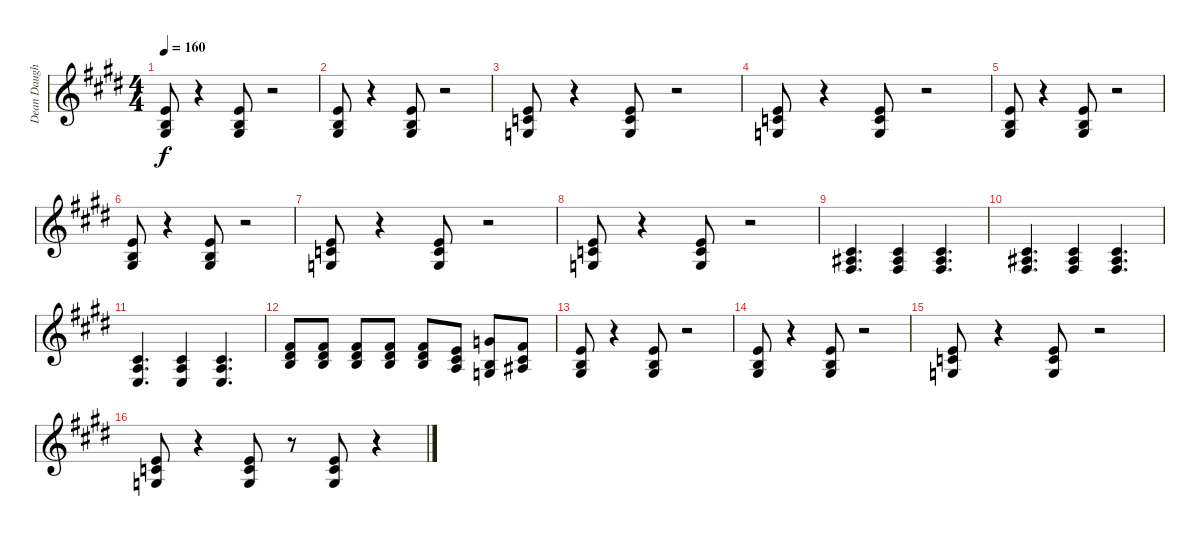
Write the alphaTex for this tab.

\track ("Dean Daughtry Keyboards RH" "Dean Daugh") {instrument honkytonkpiano}
\staff {score}
\tuning (E4 B3 G3 D3 A2 E2) {hide}
\ts (4 4)
\tempo 160
\clef g2
\ks e
(0.1 0.2 1.3).8{dy f} r.4 (0.1 0.2 1.3).8 r.2 |
(0.1 0.2 1.3).8 r.4 (0.1 0.2 1.3).8 r.2 |
(0.1 1.2 0.3).8 r.4 (0.1 1.2 0.3).8 r.2 |
(0.1 1.2 0.3).8 r.4 (0.1 1.2 0.3).8 r.2 |
(0.1 0.2 1.3).8 r.4 (0.1 0.2 1.3).8 r.2 |
(0.1 0.2 1.3).8 r.4 (0.1 0.2 1.3).8 r.2 |
(0.1 1.2 0.3).8 r.4 (0.1 1.2 0.3).8 r.2 |
(0.1 1.2 0.3).8 r.4 (0.1 1.2 0.3).8 r.2 |
(2.2 3.3 4.4).4{d} (2.2 3.3 4.4).4 (2.2 3.3 4.4).4{d} |
(2.2 3.3 4.4).4{d} (2.2 3.3 4.4).4 (2.2 3.3 4.4).4{d} |
(2.2 2.3 2.4).4{d} (2.2 2.3 2.4).4 (2.2 2.3 2.4).4{d} |
(2.1 4.2 4.3).8 (2.1 4.2 4.3).8 (2.1 4.2 4.3).8 (2.1 4.2 4.3).8 (2.1 4.2 4.3).8 (0.1 2.2 2.3).8 (3.1 0.2 0.3).8 (2.1 2.2 3.3).8 |
(0.1 0.2 1.3).8 r.4 (0.1 0.2 1.3).8 r.2 |
(0.1 0.2 1.3).8 r.4 (0.1 0.2 1.3).8 r.2 |
(0.1 1.2 0.3).8 r.4 (0.1 1.2 0.3).8 r.2 |
(0.1 1.2 0.3).8 r.4 (0.1 1.2 0.3).8 r.8 (0.1 1.2 0.3).8 r.4
